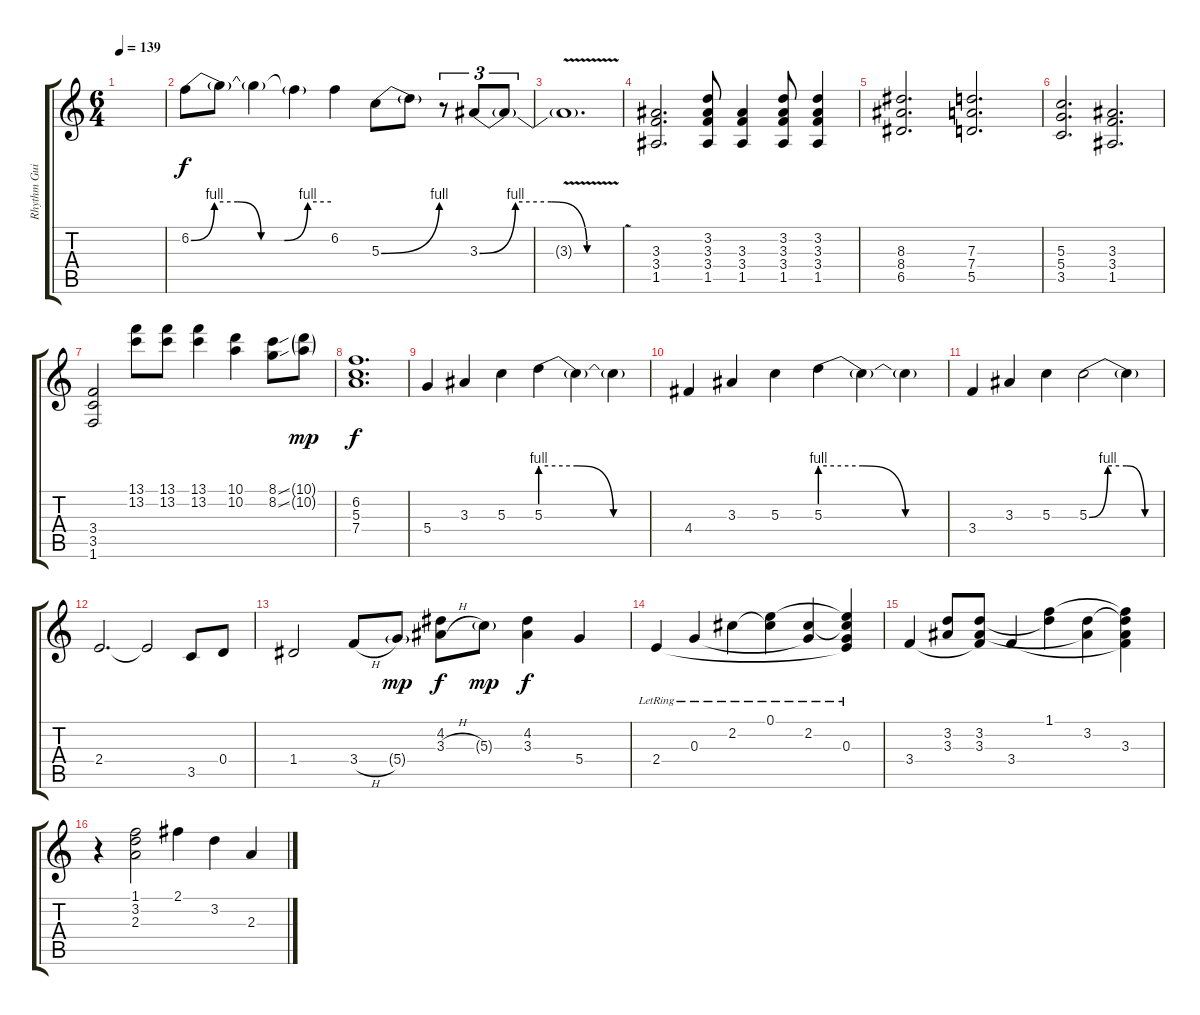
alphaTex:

\track ("Rhythm Guitar I (David Gilmour)" "Rhythm Gui") {instrument electricguitarclean}
\staff {score tabs}
\tuning (E4 B3 G3 D3 A2 E2) {hide}
\ts (6 4)
\tempo 139
\clef g2
\ks c
|
6.2{be (custom 0 0 10 4 20 4 30 0 40 0 50 4 60 4)}.8{dy f} 6.2{t}.8 6.2{t}.4 6.2{t}.4 6.2.4 5.3{be (bend 0 0 60 4)}.8 5.3{t}.8 r.8{tu (3 2)} 3.3{be (custom 0 0 15 4 30 4 45 0 60 0)}.8{tu (3 2)} 3.3{t}.8{tu (3 2)} |
3.3{v t}.1{d} |
(3.3 3.4 1.5).2{d} (3.2 3.3 3.4 1.5).8 (3.3 3.4 1.5).4 (3.2 3.3 3.4 1.5).8 (3.2 3.3 3.4 1.5).4 |
(8.3 8.4 6.5).2{d} (7.3 7.4 5.5).2{d} |
(5.3 5.4 3.5).2{d} (3.3 3.4 1.5).2{d} |
(3.4 3.5 1.6).2 (13.1 13.2).8 (13.1 13.2).8 (13.1 13.2).4 (10.1 10.2).4 (8.1{ss} 8.2{ss}).8 (10.1{g} 10.2{g}).8{dy mp} |
(6.2 5.3 7.4).1{d dy f} |
5.4.4 3.3.4 5.3.4 5.3{be (custom 0 4 20 4 40 0 60 0)}.4 5.3{t}.4 5.3{t}.4 |
4.4.4 3.3.4 5.3.4 5.3{be (custom 0 4 20 4 40 0 60 0)}.4 5.3{t}.4 5.3{t}.4 |
3.4.4 3.3.4 5.3.4 5.3{be (custom 0 0 15 4 30 4 45 0 60 0)}.2 5.3{t}.4 |
2.4.2{d} 2.4{t}.2 3.5.8 0.4.8 |
1.4.2 3.4{h}.8 5.4{g}.8{dy mp} (4.2 3.3{h}).8{dy f} 5.3{g}.8{dy mp} (4.2 3.3).4{dy f} 5.4.4 |
2.4{lr}.4 0.3{lr}.4 2.2{lr}.4 (0.1{lr} 2.2{t}).4 (2.2{lr} 0.3{t}).4 (0.1{t} 2.2{t} 0.3{lr} 2.4{t}).4 |
3.4.4 (3.2 3.3).8 (3.2 3.3 3.4{t}).8 3.4.4 (1.1 3.2{t}).4 (3.2 3.3{t}).4 (1.1{t} 3.2{t} 3.3 3.4{t}).4 |
r.4 (1.1 3.2 2.3).2 2.1.4 3.2.4 2.3.4
